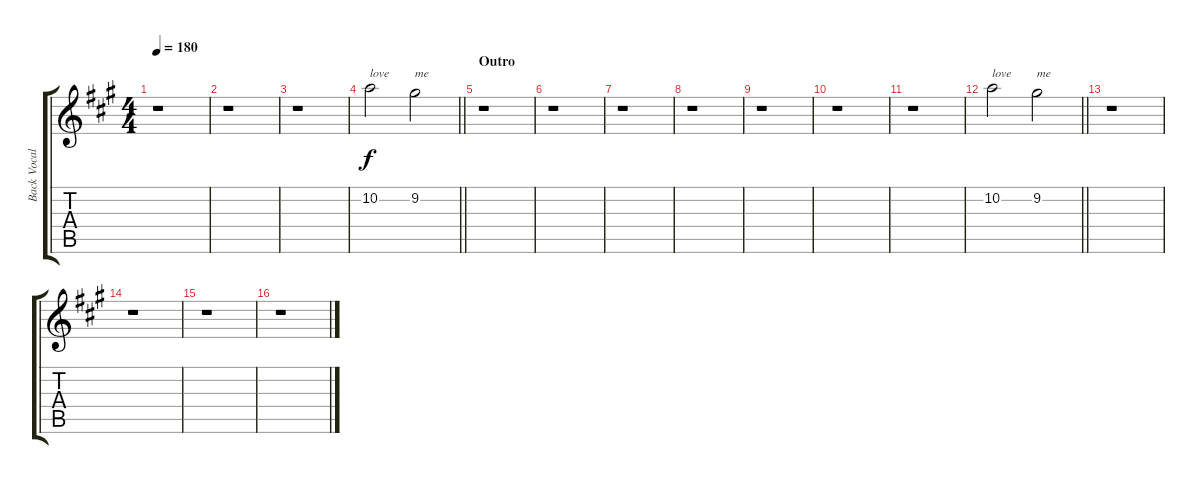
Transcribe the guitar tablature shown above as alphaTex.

\track ("Back Vocal (Brad Walst)" "Back Vocal") {instrument overdrivenguitar}
\staff {score tabs}
\tuning (E4 B3 G3 D3 A2 E2) {hide}
\ts (4 4)
\tempo 180
\clef g2
\ks f#minor
r.1{dy f} |
r.1 |
r.1 |
\barLineRight lightlight
10.2.2{txt "love"} 9.2.2{txt "me"} |
\section ("" "Outro")
r.1 |
r.1 |
r.1 |
r.1 |
r.1 |
r.1 |
r.1 |
\barLineRight lightlight
10.2.2{txt "love"} 9.2.2{txt "me"} |
r.1 |
r.1 |
r.1 |
r.1
